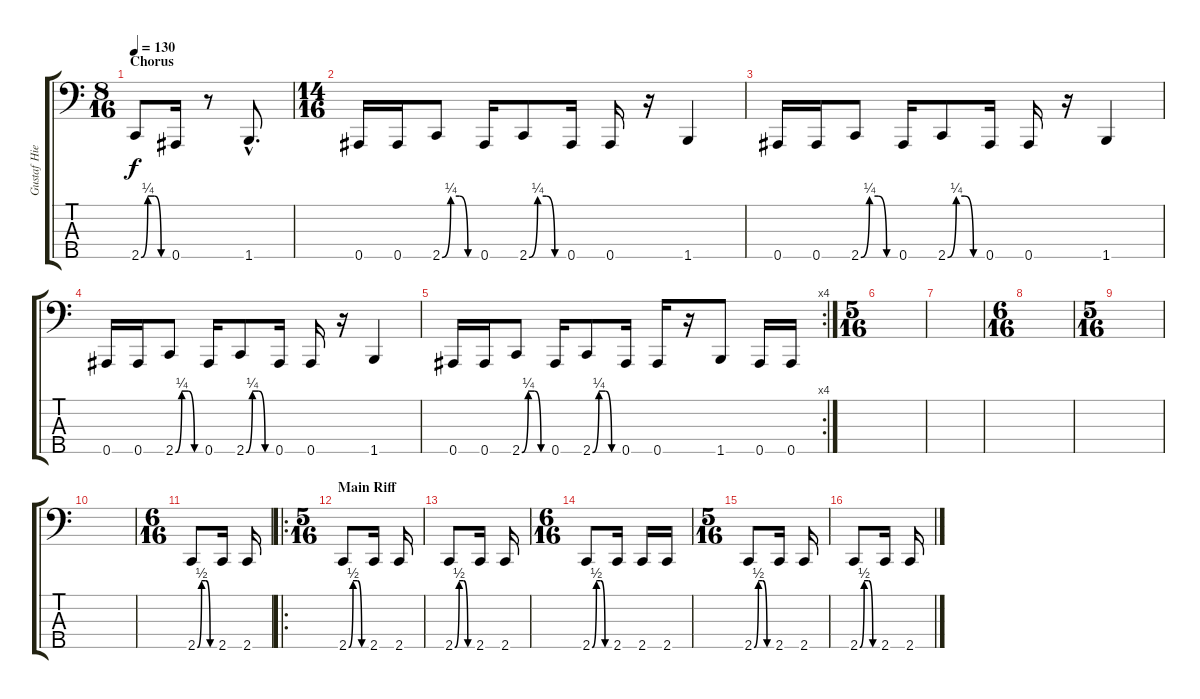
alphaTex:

\track ("Gustaf Hielm - Bass" "Gustaf Hie") {instrument electricbasspick}
\staff {score tabs}
\tuning (Gb2 Db2 Ab1 Eb1 Bb0) {hide}
\ts (8 16)
\section ("" "Chorus")
\tempo 130
\clef f4
\ks c
2.5{be (custom 0 0 15 1 30 1 45 0 60 0)}.8{dy f instrument electricbasspick} 0.5.16 r.8 1.5{hac}.8{d} |
\ts (14 16)
0.5.16 0.5.16 2.5{be (custom 0 0 15 1 30 1 45 0 60 0)}.8 0.5.16 2.5{be (custom 0 0 15 1 30 1 45 0 60 0)}.8 0.5.16 0.5.16 r.16 1.5.4 |
0.5.16 0.5.16 2.5{be (custom 0 0 15 1 30 1 45 0 60 0)}.8 0.5.16 2.5{be (custom 0 0 15 1 30 1 45 0 60 0)}.8 0.5.16 0.5.16 r.16 1.5.4 |
0.5.16 0.5.16 2.5{be (custom 0 0 15 1 30 1 45 0 60 0)}.8 0.5.16 2.5{be (custom 0 0 15 1 30 1 45 0 60 0)}.8 0.5.16 0.5.16 r.16 1.5.4 |
\rc 4
0.5.16 0.5.16 2.5{be (custom 0 0 15 1 30 1 45 0 60 0)}.8 0.5.16 2.5{be (custom 0 0 15 1 30 1 45 0 60 0)}.8 0.5.16 0.5.16 r.16 1.5.8 0.5.16 0.5.16 |
\ts (5 16)
|
|
\ts (6 16)
|
\ts (5 16)
|
|
\ts (6 16)
2.5{be (custom 0 0 15 2 30 2 45 0 60 0)}.8 2.5.16 2.5.16 |
\ro
\ts (5 16)
\section ("" "Main Riff")
2.5{be (custom 0 0 15 2 30 2 45 0 60 0)}.8 2.5.16 2.5.16 |
2.5{be (custom 0 0 15 2 30 2 45 0 60 0)}.8 2.5.16 2.5.16 |
\ts (6 16)
2.5{be (custom 0 0 15 2 30 2 45 0 60 0)}.8 2.5.16 2.5.16 2.5.16 |
\ts (5 16)
2.5{be (custom 0 0 15 2 30 2 45 0 60 0)}.8 2.5.16 2.5.16 |
2.5{be (custom 0 0 15 2 30 2 45 0 60 0)}.8 2.5.16 2.5.16
